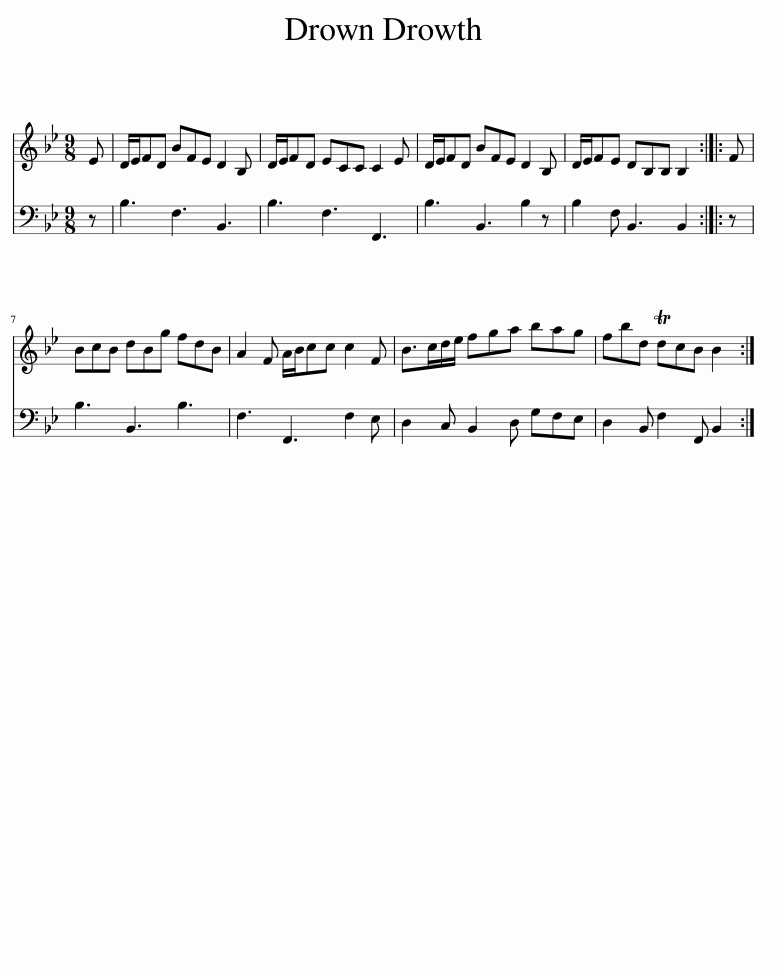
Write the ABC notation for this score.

X:1
%%score 1 2
L:1/8
M:9/8
I:linebreak $
K:Bb
V:1 treble
V:2 bass
V:1
 E | D/E/FD BFE D2 B, | D/E/FD ECC C2 E | D/E/FD BFE D2 B, | D/E/FE DB,B, B,2 :: %5
 F |$ BcB dBg fdB | A2 F A/B/cc c2 F | B>cd/e/ fga bag | fbd TdcB B2 :| %10
V:2
 z | B,3 F,3 B,,3 | B,3 F,3 F,,3 | B,3 B,,3 B,2 z | B,2 F, B,,3 B,,2 :: %5
 z |$ B,3 B,,3 B,3 | F,3 F,,3 F,2 E, | D,2 C, B,,2 D, G,F,E, | D,2 B,, F,2 F,, B,,2 :| %10
